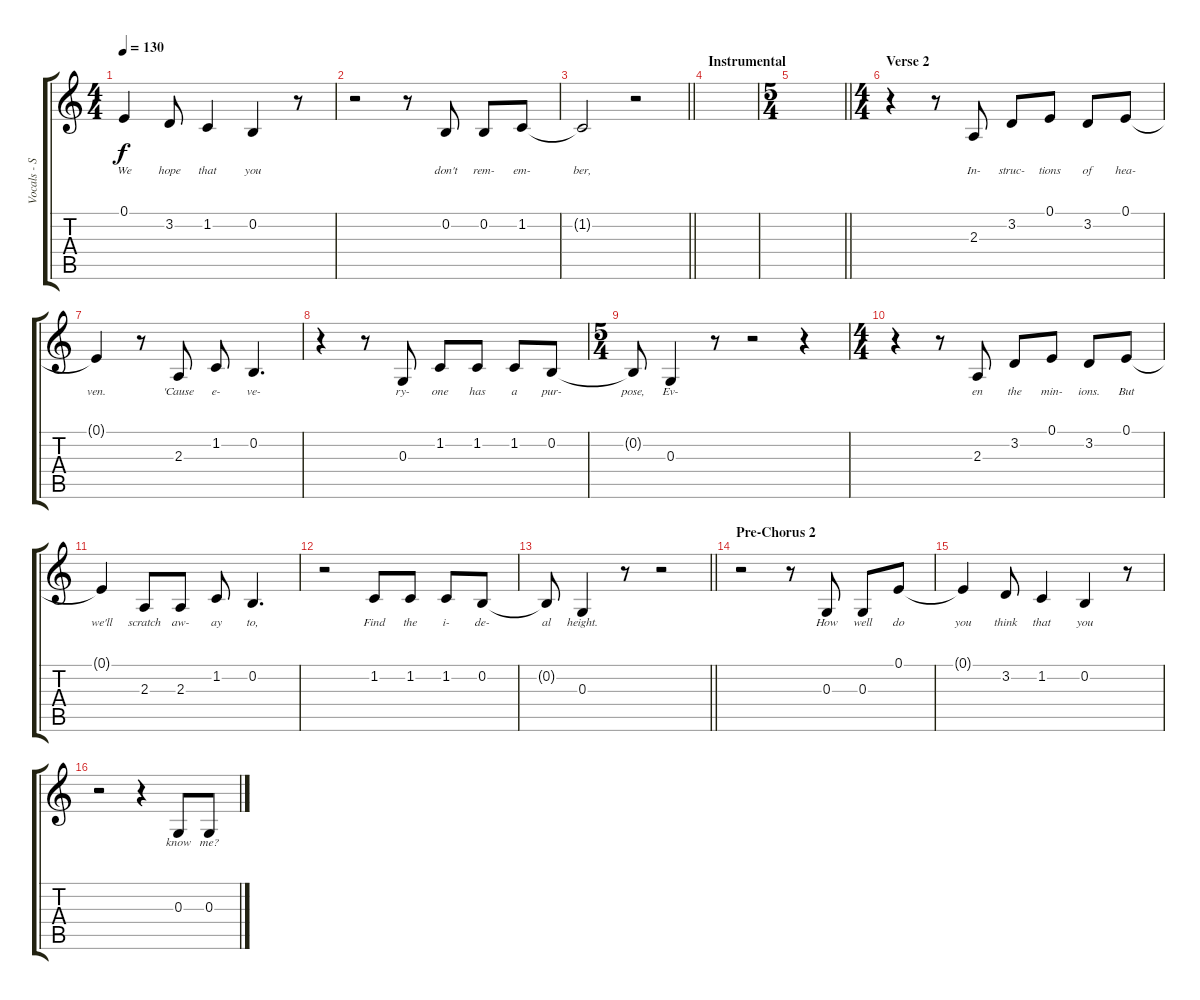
\track ("Vocals - Simon Neil" "Vocals - S") {instrument altosax}
\staff {score tabs}
\tuning (E4 B3 G3 D3 A2 E2) {hide}
\ts (4 4)
\tempo 130
\clef g2
\ks c
0.1{t}.4{lyrics (0 "We") lyrics (1 "") lyrics (2 "") lyrics (3 "") lyrics (4 "") dy f} 3.2.8{lyrics (0 "hope") lyrics (1 "") lyrics (2 "") lyrics (3 "") lyrics (4 "")} 1.2.4{lyrics (0 "that") lyrics (1 "") lyrics (2 "") lyrics (3 "") lyrics (4 "")} 0.2.4{lyrics (0 "you") lyrics (1 "") lyrics (2 "") lyrics (3 "") lyrics (4 "")} r.8 |
r.2 r.8 0.2.8{lyrics (0 "don't") lyrics (1 "") lyrics (2 "") lyrics (3 "") lyrics (4 "")} 0.2.8{lyrics (0 "rem-") lyrics (1 "") lyrics (2 "") lyrics (3 "") lyrics (4 "")} 1.2.8{lyrics (0 "em-") lyrics (1 "") lyrics (2 "") lyrics (3 "") lyrics (4 "")} |
\barLineRight lightlight
1.2{t}.2{lyrics (0 "ber,") lyrics (1 "") lyrics (2 "") lyrics (3 "") lyrics (4 "")} r.2 |
\section ("" "Instrumental")
|
\ts (5 4)
\barLineRight lightlight
|
\ts (4 4)
\section ("" "Verse 2")
r.4 r.8 2.3.8{lyrics (0 "In-") lyrics (1 "") lyrics (2 "") lyrics (3 "") lyrics (4 "")} 3.2.8{lyrics (0 "struc-") lyrics (1 "") lyrics (2 "") lyrics (3 "") lyrics (4 "")} 0.1.8{lyrics (0 "tions") lyrics (1 "") lyrics (2 "") lyrics (3 "") lyrics (4 "")} 3.2.8{lyrics (0 "of") lyrics (1 "") lyrics (2 "") lyrics (3 "") lyrics (4 "")} 0.1.8{lyrics (0 "hea-") lyrics (1 "") lyrics (2 "") lyrics (3 "") lyrics (4 "")} |
0.1{t}.4{lyrics (0 "ven.") lyrics (1 "") lyrics (2 "") lyrics (3 "") lyrics (4 "")} r.8 2.3.8{lyrics (0 "'Cause") lyrics (1 "") lyrics (2 "") lyrics (3 "") lyrics (4 "")} 1.2.8{lyrics (0 "e-") lyrics (1 "") lyrics (2 "") lyrics (3 "") lyrics (4 "")} 0.2.4{d lyrics (0 "ve-") lyrics (1 "") lyrics (2 "") lyrics (3 "") lyrics (4 "")} |
r.4 r.8 0.3.8{lyrics (0 "ry-") lyrics (1 "") lyrics (2 "") lyrics (3 "") lyrics (4 "")} 1.2.8{lyrics (0 "one") lyrics (1 "") lyrics (2 "") lyrics (3 "") lyrics (4 "")} 1.2.8{lyrics (0 "has") lyrics (1 "") lyrics (2 "") lyrics (3 "") lyrics (4 "")} 1.2.8{lyrics (0 "a") lyrics (1 "") lyrics (2 "") lyrics (3 "") lyrics (4 "")} 0.2.8{lyrics (0 "pur-") lyrics (1 "") lyrics (2 "") lyrics (3 "") lyrics (4 "")} |
\ts (5 4)
0.2{t}.8{lyrics (0 "pose,") lyrics (1 "") lyrics (2 "") lyrics (3 "") lyrics (4 "")} 0.3.4{lyrics (0 "Ev-") lyrics (1 "") lyrics (2 "") lyrics (3 "") lyrics (4 "")} r.8 r.2 r.4 |
\ts (4 4)
r.4 r.8 2.3.8{lyrics (0 "en") lyrics (1 "") lyrics (2 "") lyrics (3 "") lyrics (4 "")} 3.2.8{lyrics (0 "the") lyrics (1 "") lyrics (2 "") lyrics (3 "") lyrics (4 "")} 0.1.8{lyrics (0 "min-") lyrics (1 "") lyrics (2 "") lyrics (3 "") lyrics (4 "")} 3.2.8{lyrics (0 "ions.") lyrics (1 "") lyrics (2 "") lyrics (3 "") lyrics (4 "")} 0.1.8{lyrics (0 "But") lyrics (1 "") lyrics (2 "") lyrics (3 "") lyrics (4 "")} |
0.1{t}.4{lyrics (0 "we'll") lyrics (1 "") lyrics (2 "") lyrics (3 "") lyrics (4 "")} 2.3.8{lyrics (0 "scratch") lyrics (1 "") lyrics (2 "") lyrics (3 "") lyrics (4 "")} 2.3.8{lyrics (0 "aw-") lyrics (1 "") lyrics (2 "") lyrics (3 "") lyrics (4 "")} 1.2.8{lyrics (0 "ay") lyrics (1 "") lyrics (2 "") lyrics (3 "") lyrics (4 "")} 0.2.4{d lyrics (0 "to,") lyrics (1 "") lyrics (2 "") lyrics (3 "") lyrics (4 "")} |
r.2 1.2.8{lyrics (0 "Find") lyrics (1 "") lyrics (2 "") lyrics (3 "") lyrics (4 "")} 1.2.8{lyrics (0 "the") lyrics (1 "") lyrics (2 "") lyrics (3 "") lyrics (4 "")} 1.2.8{lyrics (0 "i-") lyrics (1 "") lyrics (2 "") lyrics (3 "") lyrics (4 "")} 0.2.8{lyrics (0 "de-") lyrics (1 "") lyrics (2 "") lyrics (3 "") lyrics (4 "")} |
\barLineRight lightlight
0.2{t}.8{lyrics (0 "al") lyrics (1 "") lyrics (2 "") lyrics (3 "") lyrics (4 "")} 0.3.4{lyrics (0 "height.") lyrics (1 "") lyrics (2 "") lyrics (3 "") lyrics (4 "")} r.8 r.2 |
\section ("" "Pre-Chorus 2")
r.2 r.8 0.3.8{lyrics (0 "How") lyrics (1 "") lyrics (2 "") lyrics (3 "") lyrics (4 "")} 0.3.8{lyrics (0 "well") lyrics (1 "") lyrics (2 "") lyrics (3 "") lyrics (4 "")} 0.1.8{lyrics (0 "do") lyrics (1 "") lyrics (2 "") lyrics (3 "") lyrics (4 "")} |
0.1{t}.4{lyrics (0 "you") lyrics (1 "") lyrics (2 "") lyrics (3 "") lyrics (4 "")} 3.2.8{lyrics (0 "think") lyrics (1 "") lyrics (2 "") lyrics (3 "") lyrics (4 "")} 1.2.4{lyrics (0 "that") lyrics (1 "") lyrics (2 "") lyrics (3 "") lyrics (4 "")} 0.2.4{lyrics (0 "you") lyrics (1 "") lyrics (2 "") lyrics (3 "") lyrics (4 "")} r.8 |
r.2 r.4 0.3.8{lyrics (0 "know") lyrics (1 "") lyrics (2 "") lyrics (3 "") lyrics (4 "")} 0.3.8{lyrics (0 "me?") lyrics (1 "") lyrics (2 "") lyrics (3 "") lyrics (4 "")}
